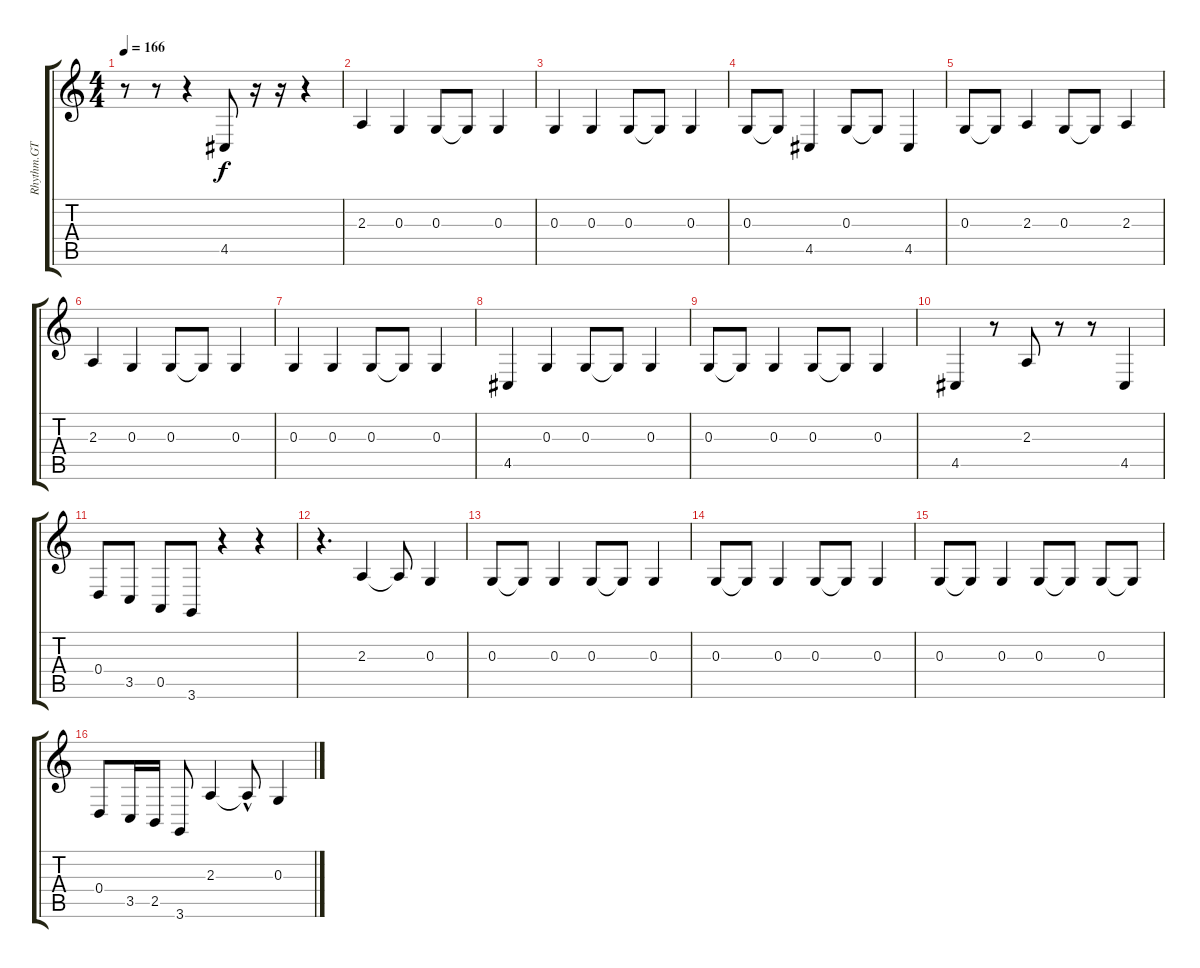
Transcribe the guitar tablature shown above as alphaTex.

\track ("Rhythm.GT" "Rhythm.GT") {instrument acousticgrandpiano}
\staff {score tabs}
\tuning (E4 B3 G3 D3 A2 E2) {hide}
\ts (4 4)
\tempo 166
\clef g2
\ks c
r.8{dy f} r.8 r.4 4.5.8 r.16 r.16 r.4 |
2.3.4 0.3.4 0.3.8 0.3{t}.8 0.3.4 |
0.3.4 0.3.4 0.3.8 0.3{t}.8 0.3.4 |
0.3.8 0.3{t}.8 4.5.4 0.3.8 0.3{t}.8 4.5.4 |
0.3.8 0.3{t}.8 2.3.4 0.3.8 0.3{t}.8 2.3.4 |
2.3.4 0.3.4 0.3.8 0.3{t}.8 0.3.4 |
0.3.4 0.3.4 0.3.8 0.3{t}.8 0.3.4 |
4.5.4 0.3.4 0.3.8 0.3{t}.8 0.3.4 |
0.3.8 0.3{t}.8 0.3.4 0.3.8 0.3{t}.8 0.3.4 |
4.5.4 r.8 2.3.8 r.8 r.8 4.5.4 |
0.4.8 3.5.8 0.5.8 3.6.8 r.4 r.4 |
r.4{d} 2.3.4 2.3{t}.8 0.3.4 |
0.3.8 0.3{t}.8 0.3.4 0.3.8 0.3{t}.8 0.3.4 |
0.3.8 0.3{t}.8 0.3.4 0.3.8 0.3{t}.8 0.3.4 |
0.3.8 0.3{t}.8 0.3.4 0.3.8 0.3{t}.8 0.3.8 0.3{t}.8 |
0.4.8 3.5.16 2.5.16 3.6.8 2.3.4 2.3{hac t}.8 0.3.4
